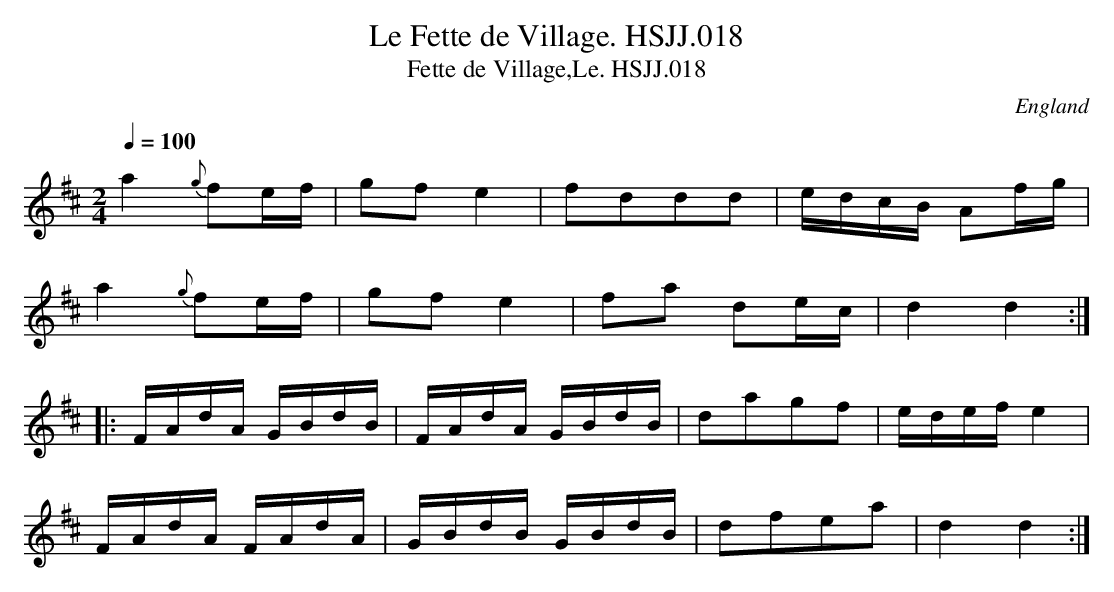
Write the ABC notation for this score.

X:1
T:Le Fette de Village. HSJJ.018
T:Fette de Village,Le. HSJJ.018
L:1/16
M:2/4
O:England
Q:1/4=100
K:D
a4{g}f2ef|g2f2e4|f2d2d2d2|edcB A2fg|!
a4{g}f2ef|g2f2e4|f2a2 d2ec|d4d4:|!
|:FAdA GBdB|FAdA GBdB|d2a2g2f2|edefe4|!
FAdA FAdA|GBdB GBdB|d2f2e2a2|d4d4:|
